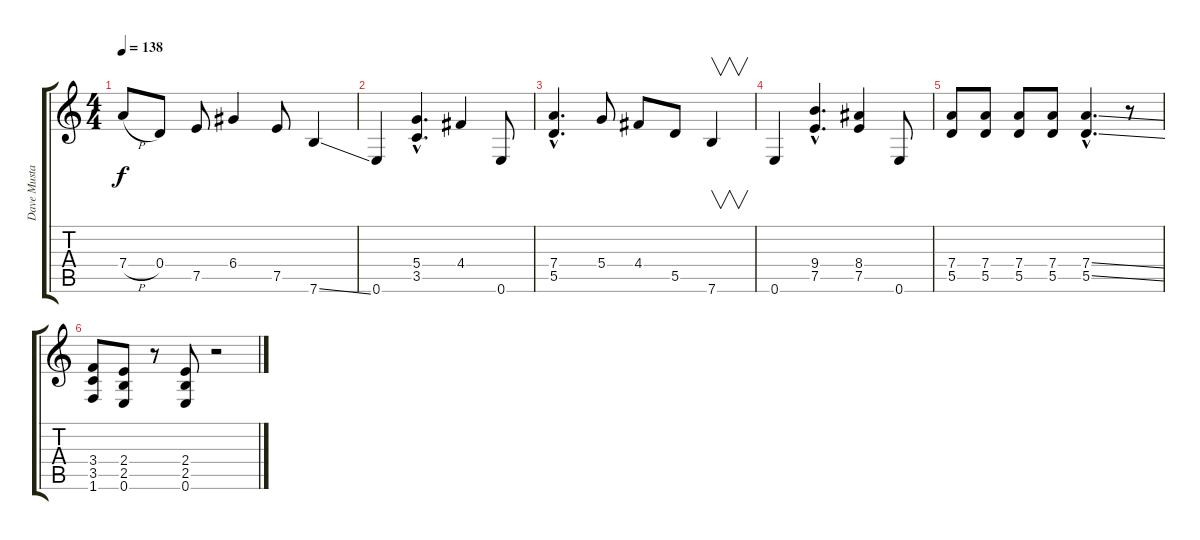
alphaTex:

\track ("Dave Mustane (Overdriven Guitar)" "Dave Musta") {instrument overdrivenguitar}
\staff {score tabs}
\tuning (E4 B3 G3 D3 A2 E2) {hide}
\ts (4 4)
\tempo 138
\clef g2
\ks c
7.4{h}.8{dy f} 0.4.8 7.5.8 6.4.4 7.5.8 7.6{ss}.4 |
0.6.4 (5.4{hac} 3.5{hac}).4{d} 4.4.4 0.6.8 |
(7.4{hac} 5.5{hac}).4{d} 5.4.8 4.4.8 5.5.8 7.6.4{v} |
0.6.4 (9.4{hac} 7.5{hac}).4{d} (8.4 7.5).4 0.6.8 |
(7.4 5.5).8 (7.4 5.5).8 (7.4 5.5).8 (7.4 5.5).8 (7.4{ss hac} 5.5{ss hac}).4{d} r.8 |
(3.4 3.5 1.6).8 (2.4 2.5 0.6).8 r.8 (2.4 2.5 0.6).8 r.2
